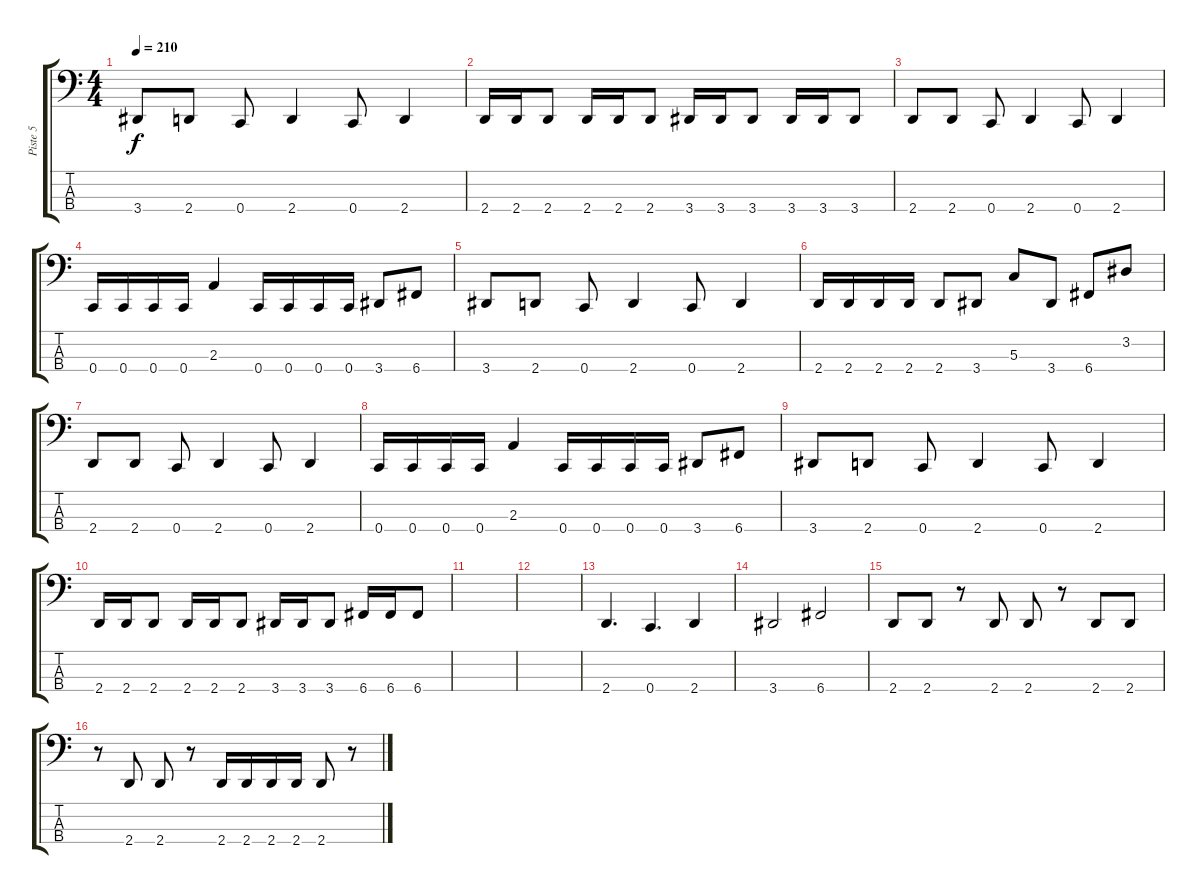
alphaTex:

\track ("Piste 5" "Piste 5") {instrument electricbassfinger}
\staff {score tabs}
\tuning (F2 C2 G1 C1) {hide}
\ts (4 4)
\tempo 210
\clef f4
\ks c
3.4.8{dy f} 2.4.8 0.4.8 2.4.4 0.4.8 2.4.4 |
2.4.16 2.4.16 2.4.8 2.4.16 2.4.16 2.4.8 3.4.16 3.4.16 3.4.8 3.4.16 3.4.16 3.4.8 |
2.4.8 2.4.8 0.4.8 2.4.4 0.4.8 2.4.4 |
0.4.16 0.4.16 0.4.16 0.4.16 2.3.4 0.4.16 0.4.16 0.4.16 0.4.16 3.4.8 6.4.8 |
3.4.8 2.4.8 0.4.8 2.4.4 0.4.8 2.4.4 |
2.4.16 2.4.16 2.4.16 2.4.16 2.4.8 3.4.8 5.3.8 3.4.8 6.4.8 3.2.8 |
2.4.8 2.4.8 0.4.8 2.4.4 0.4.8 2.4.4 |
0.4.16 0.4.16 0.4.16 0.4.16 2.3.4 0.4.16 0.4.16 0.4.16 0.4.16 3.4.8 6.4.8 |
3.4.8 2.4.8 0.4.8 2.4.4 0.4.8 2.4.4 |
2.4.16 2.4.16 2.4.8 2.4.16 2.4.16 2.4.8 3.4.16 3.4.16 3.4.8 6.4.16 6.4.16 6.4.8 |
|
|
2.4.4{d} 0.4.4{d} 2.4.4 |
3.4.2 6.4.2 |
2.4.8 2.4.8 r.8 2.4.8 2.4.8 r.8 2.4.8 2.4.8 |
r.8 2.4.8 2.4.8 r.8 2.4.16 2.4.16 2.4.16 2.4.16 2.4.8 r.8
